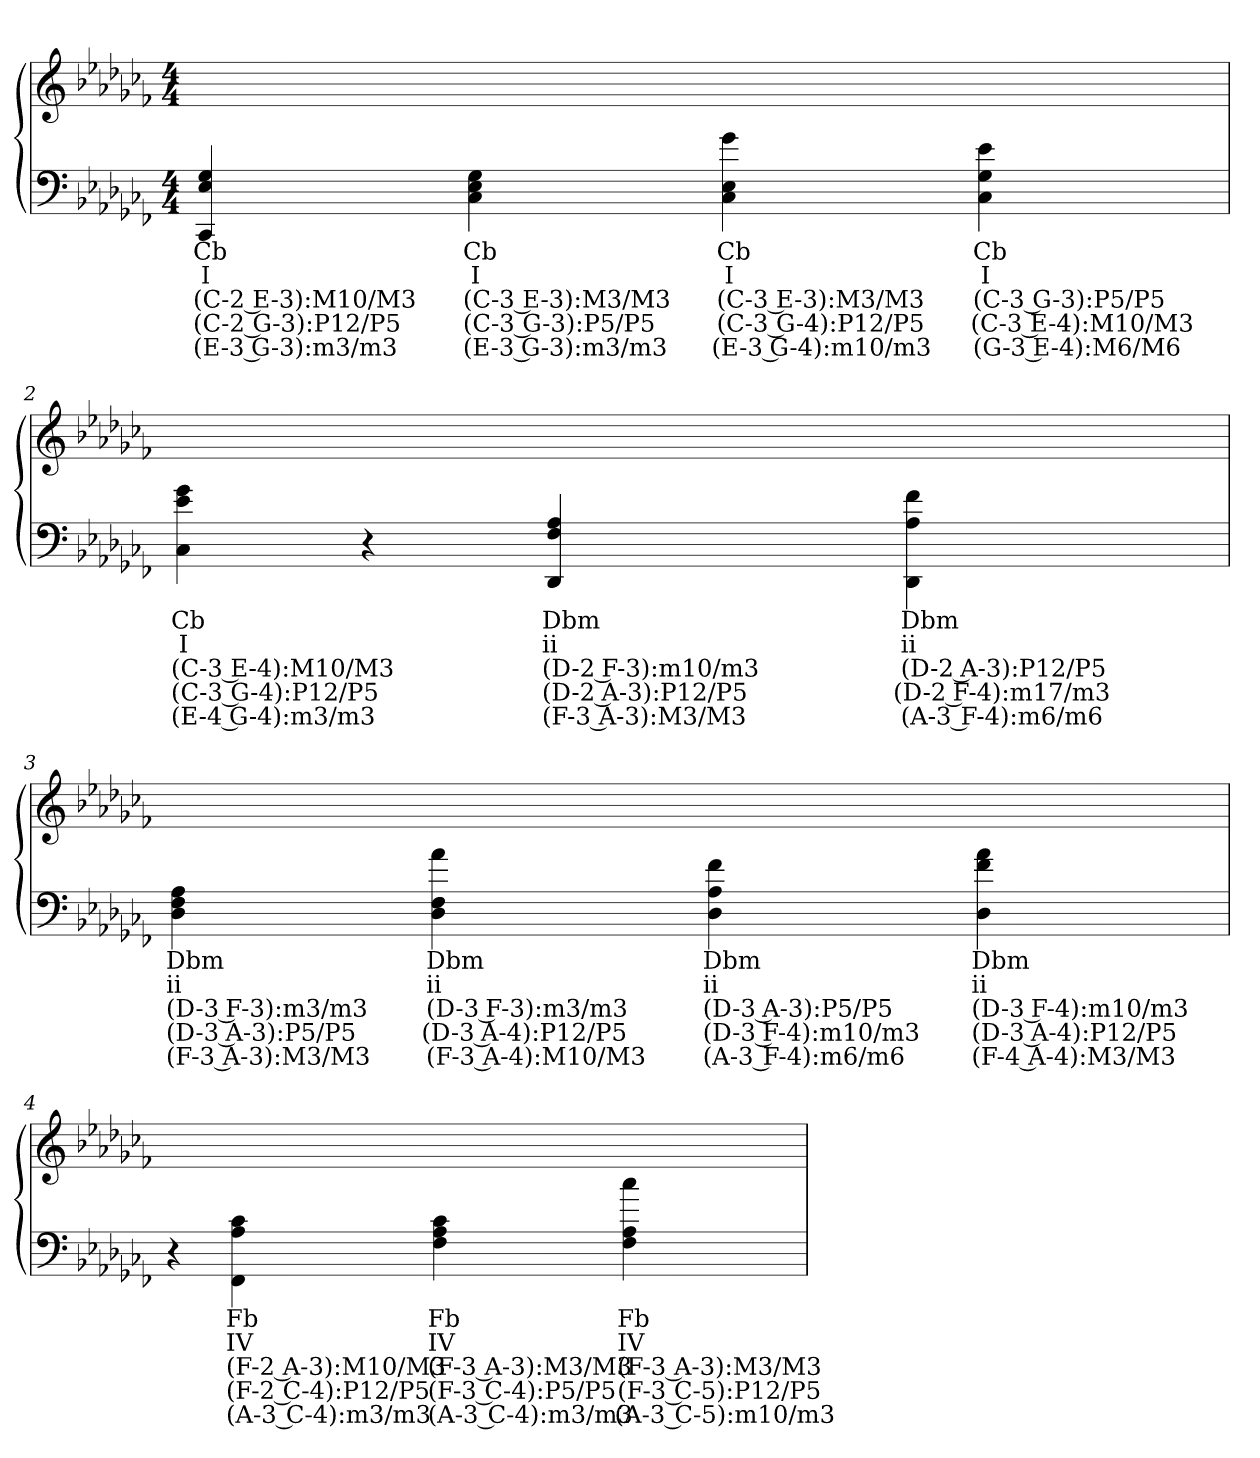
**kern	**text	**text	**text	**text	**text	**kern
*part2	*part2	*part2	*part2	*part2	*part2	*part1
*staff2	*staff2	*staff2	*staff2	*staff2	*staff2	*staff1
*clefF4	*	*	*	*	*	*clefG2
*k[b-e-a-d-g-c-f-]	*	*	*	*	*	*k[b-e-a-d-g-c-f-]
*C-:	*	*	*	*	*	*C-:
*M4/4	*	*	*	*	*	*M4/4
*MM60	*	*	*	*	*	*MM60
=1	=1	=1	=1	=1	=1	=1
4CC- 4E- 4G-	Cb	I	(C-2 E-3):M10/M3	(C-2 G-3):P12/P5	(E-3 G-3):m3/m3	1ryy
4C- 4E- 4G-	Cb	I	(C-3 E-3):M3/M3	(C-3 G-3):P5/P5	(E-3 G-3):m3/m3	.
4C- 4E- 4g-	Cb	I	(C-3 E-3):M3/M3	(C-3 G-4):P12/P5	(E-3 G-4):m10/m3	.
4C- 4G- 4e-	Cb	I	(C-3 G-3):P5/P5	(C-3 E-4):M10/M3	(G-3 E-4):M6/M6	.
=2	=2	=2	=2	=2	=2	=2
4C- 4e- 4g-	Cb	I	(C-3 E-4):M10/M3	(C-3 G-4):P12/P5	(E-4 G-4):m3/m3	1ryy
4r	.	.	.	.	.	.
4DD- 4F- 4A-	Dbm	ii	(D-2 F-3):m10/m3	(D-2 A-3):P12/P5	(F-3 A-3):M3/M3	.
4DD- 4A- 4f-	Dbm	ii	(D-2 A-3):P12/P5	(D-2 F-4):m17/m3	(A-3 F-4):m6/m6	.
=3	=3	=3	=3	=3	=3	=3
4D- 4F- 4A-	Dbm	ii	(D-3 F-3):m3/m3	(D-3 A-3):P5/P5	(F-3 A-3):M3/M3	1ryy
4D- 4F- 4a-	Dbm	ii	(D-3 F-3):m3/m3	(D-3 A-4):P12/P5	(F-3 A-4):M10/M3	.
4D- 4A- 4f-	Dbm	ii	(D-3 A-3):P5/P5	(D-3 F-4):m10/m3	(A-3 F-4):m6/m6	.
4D- 4f- 4a-	Dbm	ii	(D-3 F-4):m10/m3	(D-3 A-4):P12/P5	(F-4 A-4):M3/M3	.
=4	=4	=4	=4	=4	=4	=4
4r	.	.	.	.	.	1ryy
4FF- 4A- 4c-	Fb	IV	(F-2 A-3):M10/M3	(F-2 C-4):P12/P5	(A-3 C-4):m3/m3	.
4F- 4A- 4c-	Fb	IV	(F-3 A-3):M3/M3	(F-3 C-4):P5/P5	(A-3 C-4):m3/m3	.
4F- 4A- 4cc-	Fb	IV	(F-3 A-3):M3/M3	(F-3 C-5):P12/P5	(A-3 C-5):m10/m3	.
=	=	=	=	=	=	=
*-	*-	*-	*-	*-	*-	*-
